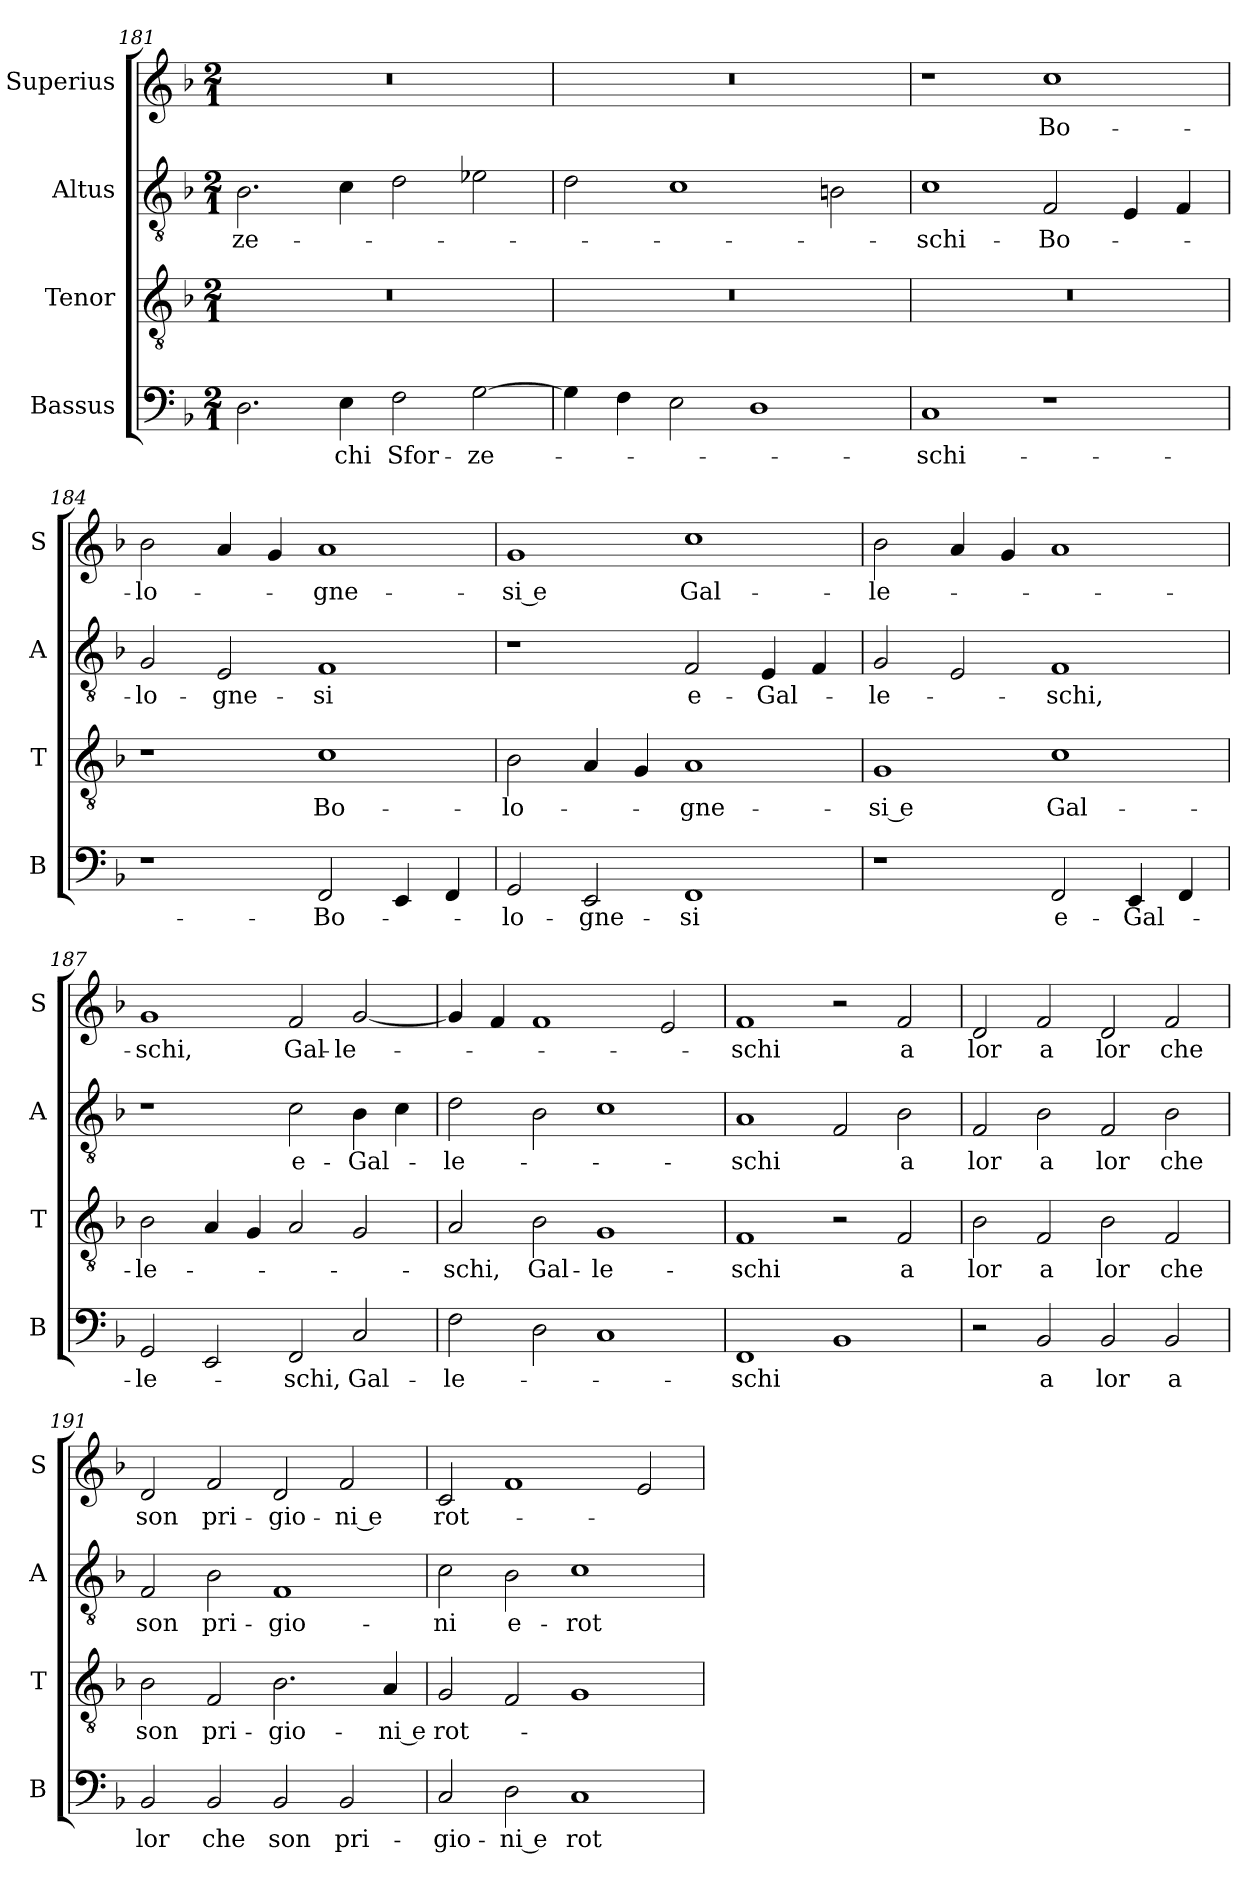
**kern	**text	**kern	**text	**kern	**text	**kern	**text
*part4	*part4	*part3	*part3	*part2	*part2	*part1	*part1
*staff4	*staff4	*staff3	*staff3	*staff2	*staff2	*staff1	*staff1
*I"Bassus	*	*I"Tenor	*	*I"Altus	*	*I"Superius	*
*I'B	*	*I'T	*	*I'A	*	*I'S	*
*clefF4	*	*clefGv2	*	*clefGv2	*	*clefG2	*
*k[b-]	*	*k[b-]	*	*k[b-]	*	*k[b-]	*
*M2/1	*	*M2/1	*	*M2/1	*	*M2/1	*
=181	=181	=181	=181	=181	=181	=181	=181
2.D	.	0r	.	2.B-	-ze-	0r	.
4E	-chi	.	.	4c	.	.	.
2F	Sfor-	.	.	2d	.	.	.
[2G	-ze-	.	.	2e-X	.	.	.
=182	=182	=182	=182	=182	=182	=182	=182
4G]	.	0r	.	2d	.	0r	.
4F	.	.	.	.	.	.	.
2E	.	.	.	1c	.	.	.
1D	.	.	.	.	.	.	.
.	.	.	.	2Bn	.	.	.
=183	=183	=183	=183	=183	=183	=183	=183
1C	-schi-	0r	.	1c	-schi-	1r	.
1r	.	.	.	2F	-Bo-	1cc	Bo-
.	.	.	.	4E	.	.	.
.	.	.	.	4F	.	.	.
=184	=184	=184	=184	=184	=184	=184	=184
1r	.	1r	.	2G	-lo-	2b-	-lo-
.	.	.	.	2E	-gne-	4a	.
.	.	.	.	.	.	4g	.
2FF	-Bo-	1c	Bo-	1F	-si	1a	-gne-
4EE	.	.	.	.	.	.	.
4FF	.	.	.	.	.	.	.
=185	=185	=185	=185	=185	=185	=185	=185
2GG	-lo-	2B-	-lo-	1r	.	1g	-si e
2EE	-gne-	4A	.	.	.	.	.
.	.	4G	.	.	.	.	.
1FF	-si	1A	-gne-	2F	e-	1cc	Gal-
.	.	.	.	4E	-Gal-	.	.
.	.	.	.	4F	.	.	.
=186	=186	=186	=186	=186	=186	=186	=186
1r	.	1G	-si e	2G	-le-	2b-	-le-
.	.	.	.	2E	.	4a	.
.	.	.	.	.	.	4g	.
2FF	e-	1c	Gal-	1F	-schi,	1a	.
4EE	-Gal-	.	.	.	.	.	.
4FF	.	.	.	.	.	.	.
=187	=187	=187	=187	=187	=187	=187	=187
2GG	-le-	2B-	-le-	1r	.	1g	-schi,
2EE	.	4A	.	.	.	.	.
.	.	4G	.	.	.	.	.
2FF	-schi,	2A	.	2c	e-	2f	Gal-
2C	Gal-	2G	.	4B-	-Gal-	[2g	-le-
.	.	.	.	4c	.	.	.
=188	=188	=188	=188	=188	=188	=188	=188
2F	-le-	2A	-schi,	2d	-le-	4g]	.
.	.	.	.	.	.	4f	.
2D	.	2B-	Gal-	2B-	.	1f	.
1C	.	1G	-le-	1c	.	.	.
.	.	.	.	.	.	2e	.
=189	=189	=189	=189	=189	=189	=189	=189
1FF	-schi	1F	-schi	1A	-schi	1f	-schi
1BB-	.	2r	.	2F	.	2r	.
.	.	2F	a	2B-	a	2f	a
=190	=190	=190	=190	=190	=190	=190	=190
2r	.	2B-	lor	2F	lor	2d	lor
2BB-	a	2F	a	2B-	a	2f	a
2BB-	lor	2B-	lor	2F	lor	2d	lor
2BB-	a	2F	che	2B-	che	2f	che
=191	=191	=191	=191	=191	=191	=191	=191
2BB-	lor	2B-	son	2F	son	2d	son
2BB-	che	2F	pri-	2B-	pri-	2f	pri-
2BB-	son	2.B-	-gio-	1F	-gio-	2d	-gio-
2BB-	pri-	.	.	.	.	2f	-ni e
.	.	4A	-ni e	.	.	.	.
=192	=192	=192	=192	=192	=192	=192	=192
2C	-gio-	2G	rot-	2c	-ni	2c	rot-
2D	-ni e	2F	.	2B-	e-	1f	.
1C	rot-	1G	.	1c	-rot-	.	.
.	.	.	.	.	.	2e	.
=	=	=	=	=	=	=	=
*-	*-	*-	*-	*-	*-	*-	*-
